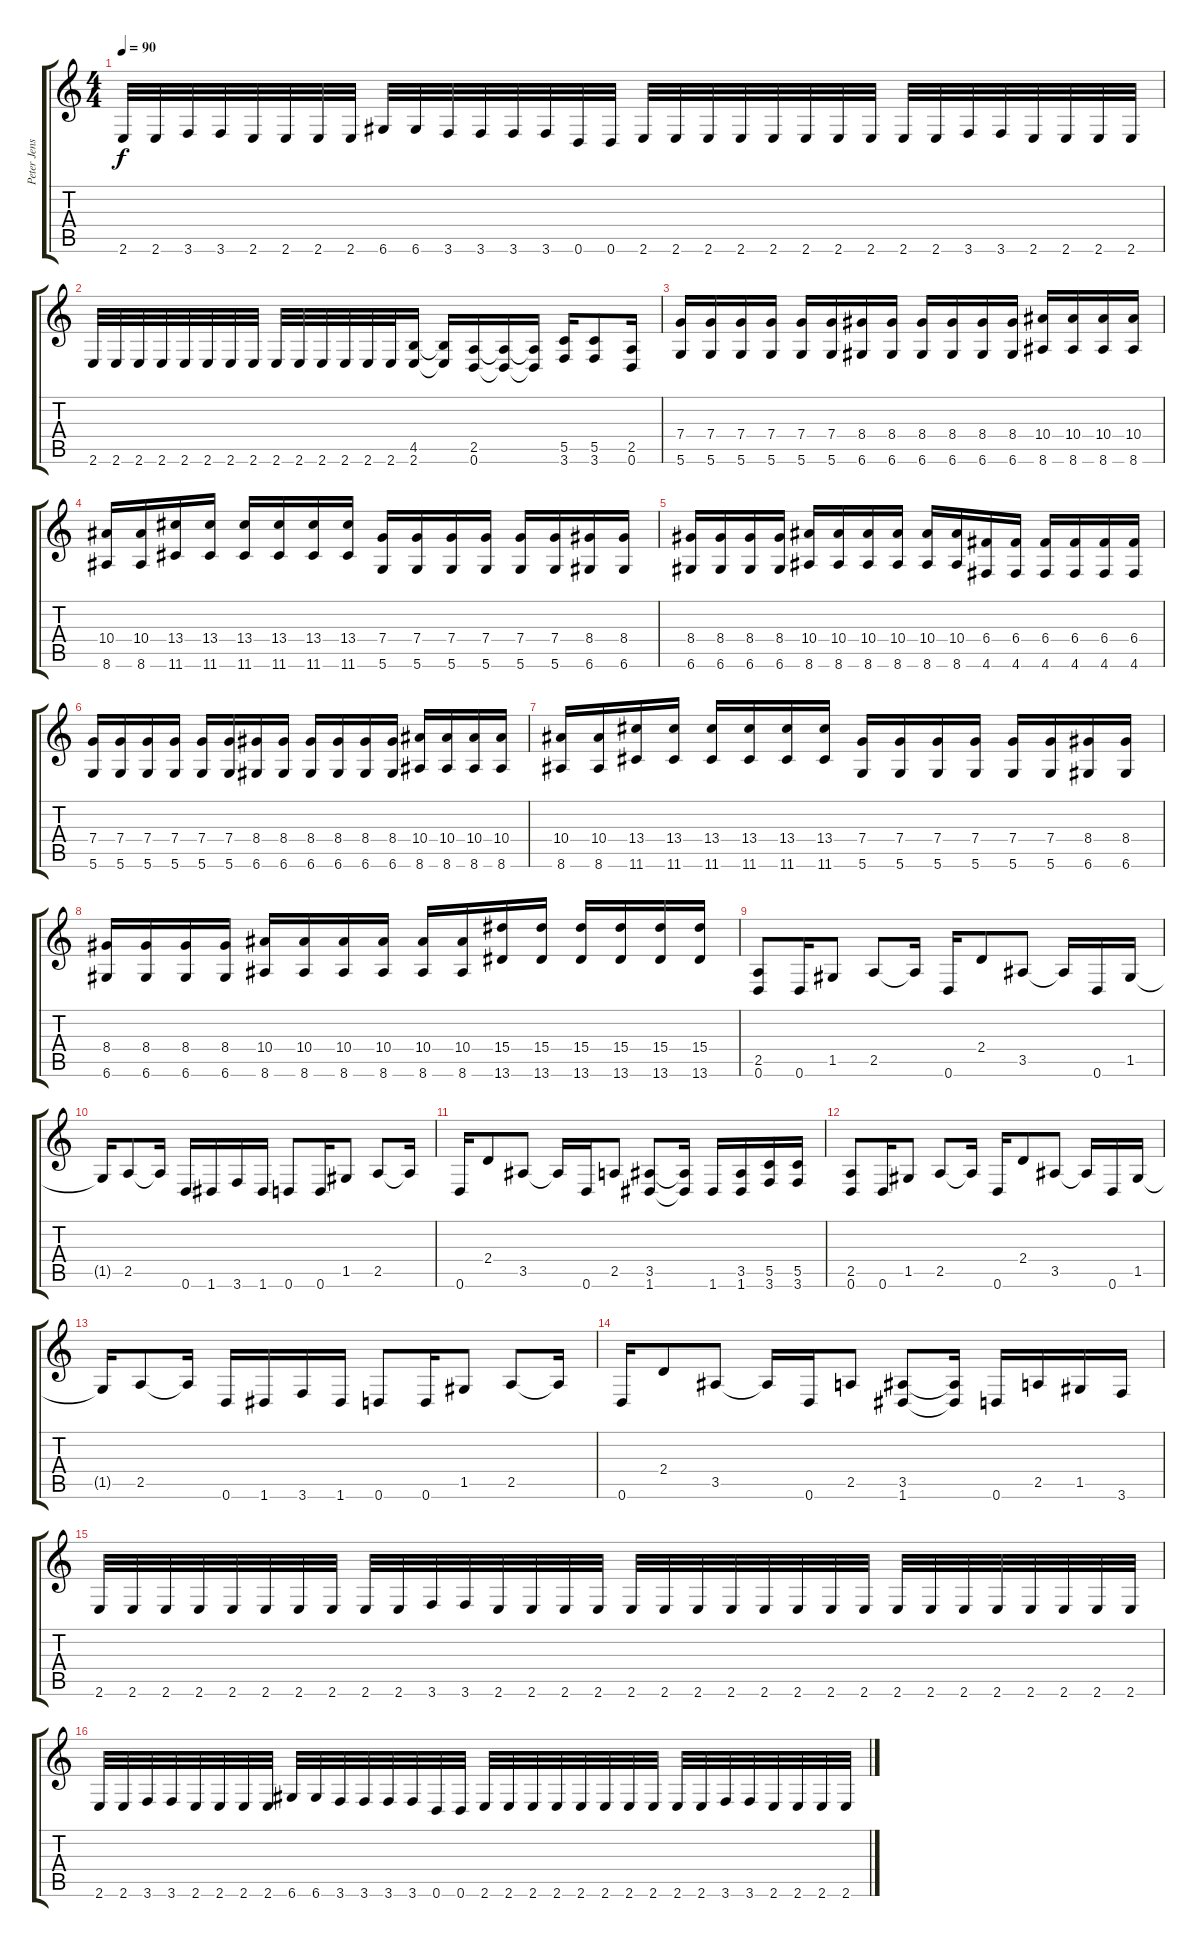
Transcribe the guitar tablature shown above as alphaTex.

\track ("Peter Jensen" "Peter Jens") {instrument distortionguitar}
\staff {score tabs}
\tuning (D4 A3 F3 C3 G2 D2) {hide}
\ts (4 4)
\tempo 90
\clef g2
\ks c
2.6.32{dy f} 2.6.32 3.6.32 3.6.32 2.6.32 2.6.32 2.6.32 2.6.32 6.6.32 6.6.32 3.6.32 3.6.32 3.6.32 3.6.32 0.6.32 0.6.32 2.6.32 2.6.32 2.6.32 2.6.32 2.6.32 2.6.32 2.6.32 2.6.32 2.6.32 2.6.32 3.6.32 3.6.32 2.6.32 2.6.32 2.6.32 2.6.32 |
2.6.32 2.6.32 2.6.32 2.6.32 2.6.32 2.6.32 2.6.32 2.6.32 2.6.32 2.6.32 2.6.32 2.6.32 2.6.32 2.6.32 (4.5 2.6).16 (4.5{t} 2.6{t}).16 (2.5 0.6).16 (2.5{t} 0.6{t}).16 (2.5{t} 0.6{t}).16 (5.5 3.6).16 (5.5 3.6).8 (2.5 0.6).16 |
(7.4 5.6).16 (7.4 5.6).16 (7.4 5.6).16 (7.4 5.6).16 (7.4 5.6).16 (7.4 5.6).16 (8.4 6.6).16 (8.4 6.6).16 (8.4 6.6).16 (8.4 6.6).16 (8.4 6.6).16 (8.4 6.6).16 (10.4 8.6).16 (10.4 8.6).16 (10.4 8.6).16 (10.4 8.6).16 |
(10.4 8.6).16 (10.4 8.6).16 (13.4 11.6).16 (13.4 11.6).16 (13.4 11.6).16 (13.4 11.6).16 (13.4 11.6).16 (13.4 11.6).16 (7.4 5.6).16 (7.4 5.6).16 (7.4 5.6).16 (7.4 5.6).16 (7.4 5.6).16 (7.4 5.6).16 (8.4 6.6).16 (8.4 6.6).16 |
(8.4 6.6).16 (8.4 6.6).16 (8.4 6.6).16 (8.4 6.6).16 (10.4 8.6).16 (10.4 8.6).16 (10.4 8.6).16 (10.4 8.6).16 (10.4 8.6).16 (10.4 8.6).16 (6.4 4.6).16 (6.4 4.6).16 (6.4 4.6).16 (6.4 4.6).16 (6.4 4.6).16 (6.4 4.6).16 |
(7.4 5.6).16 (7.4 5.6).16 (7.4 5.6).16 (7.4 5.6).16 (7.4 5.6).16 (7.4 5.6).16 (8.4 6.6).16 (8.4 6.6).16 (8.4 6.6).16 (8.4 6.6).16 (8.4 6.6).16 (8.4 6.6).16 (10.4 8.6).16 (10.4 8.6).16 (10.4 8.6).16 (10.4 8.6).16 |
(10.4 8.6).16 (10.4 8.6).16 (13.4 11.6).16 (13.4 11.6).16 (13.4 11.6).16 (13.4 11.6).16 (13.4 11.6).16 (13.4 11.6).16 (7.4 5.6).16 (7.4 5.6).16 (7.4 5.6).16 (7.4 5.6).16 (7.4 5.6).16 (7.4 5.6).16 (8.4 6.6).16 (8.4 6.6).16 |
(8.4 6.6).16 (8.4 6.6).16 (8.4 6.6).16 (8.4 6.6).16 (10.4 8.6).16 (10.4 8.6).16 (10.4 8.6).16 (10.4 8.6).16 (10.4 8.6).16 (10.4 8.6).16 (15.4 13.6).16 (15.4 13.6).16 (15.4 13.6).16 (15.4 13.6).16 (15.4 13.6).16 (15.4 13.6).16 |
(2.5 0.6).8 0.6.16 1.5.8 2.5.8 2.5{t}.16 0.6.16 2.4.8 3.5.8 3.5{t}.16 0.6.16 1.5.16 |
1.5{t}.16 2.5.8 2.5{t}.16 0.6.16 1.6.16 3.6.16 1.6.16 0.6.8 0.6.16 1.5.8 2.5.8 2.5{t}.16 |
0.6.16 2.4.8 3.5.8 3.5{t}.16 0.6.16 2.5.8 (3.5 1.6).8 (3.5{t} 1.6{t}).16 1.6.16 (3.5 1.6).16 (5.5 3.6).16 (5.5 3.6).16 |
(2.5 0.6).8 0.6.16 1.5.8 2.5.8 2.5{t}.16 0.6.16 2.4.8 3.5.8 3.5{t}.16 0.6.16 1.5.16 |
1.5{t}.16 2.5.8 2.5{t}.16 0.6.16 1.6.16 3.6.16 1.6.16 0.6.8 0.6.16 1.5.8 2.5.8 2.5{t}.16 |
0.6.16 2.4.8 3.5.8 3.5{t}.16 0.6.16 2.5.8 (3.5 1.6).8 (3.5{t} 1.6{t}).16 0.6.16 2.5.16 1.5.16 3.6.16 |
2.6.32 2.6.32 2.6.32 2.6.32 2.6.32 2.6.32 2.6.32 2.6.32 2.6.32 2.6.32 3.6.32 3.6.32 2.6.32 2.6.32 2.6.32 2.6.32 2.6.32 2.6.32 2.6.32 2.6.32 2.6.32 2.6.32 2.6.32 2.6.32 2.6.32 2.6.32 2.6.32 2.6.32 2.6.32 2.6.32 2.6.32 2.6.32 |
2.6.32 2.6.32 3.6.32 3.6.32 2.6.32 2.6.32 2.6.32 2.6.32 6.6.32 6.6.32 3.6.32 3.6.32 3.6.32 3.6.32 0.6.32 0.6.32 2.6.32 2.6.32 2.6.32 2.6.32 2.6.32 2.6.32 2.6.32 2.6.32 2.6.32 2.6.32 3.6.32 3.6.32 2.6.32 2.6.32 2.6.32 2.6.32
